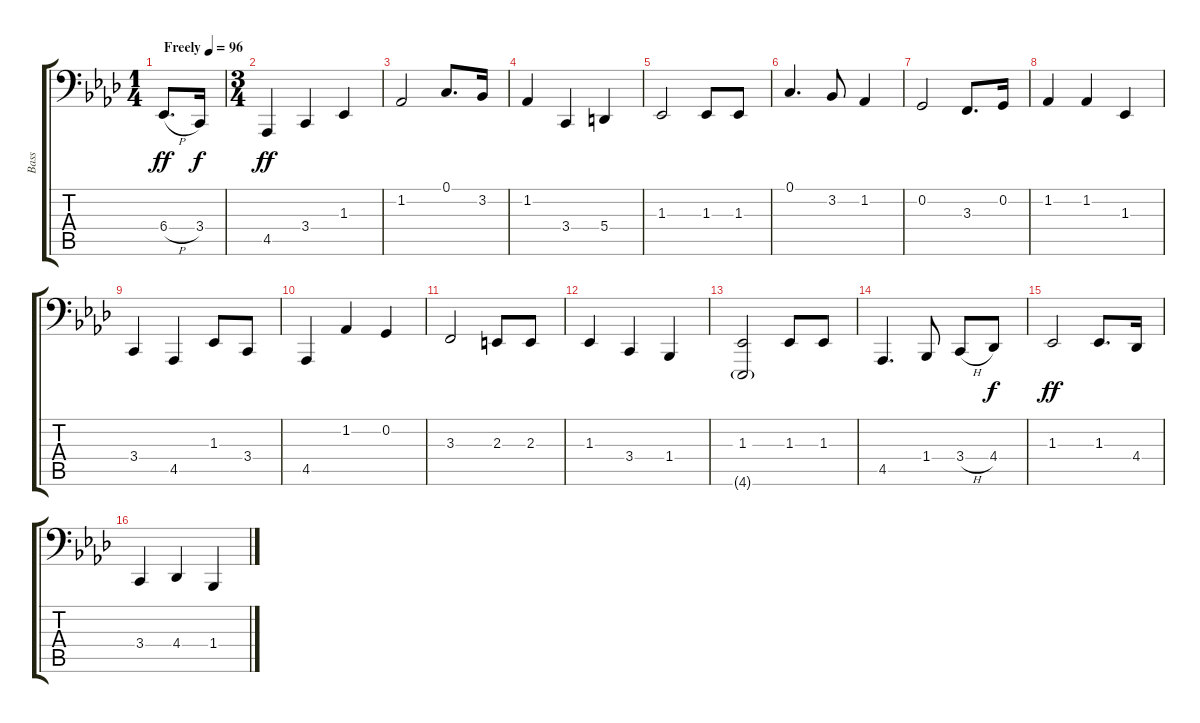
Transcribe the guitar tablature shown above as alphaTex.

\track ("Bass" "Bass") {instrument lead6voice}
\staff {score tabs}
\tuning (C3 G2 D2 A1 E1 B0) {hide}
\ts (1 4)
\tempo (96 "Freely")
\clef f4
\ks ab
6.4{h}.8{d dy ff instrument lead6voice} 3.4.16{dy f} |
\ts (3 4)
4.5.4{dy ff} 3.4.4 1.3.4 |
1.2.2 0.1.8{d} 3.2.16 |
1.2.4 3.4.4 5.4.4 |
1.3.2 1.3.8 1.3.8 |
0.1.4{d} 3.2.8 1.2.4 |
0.2.2 3.3.8{d} 0.2.16 |
1.2.4 1.2.4 1.3.4 |
3.4.4 4.5.4 1.3.8 3.4.8 |
4.5.4 1.2.4 0.2.4 |
3.3.2 2.3.8 2.3.8 |
1.3.4 3.4.4 1.4.4 |
(1.3 4.6{g}).2 1.3.8 1.3.8 |
4.5.4{d} 1.4.8 3.4{h}.8 4.4.8{dy f} |
1.3.2{dy ff} 1.3.8{d} 4.4.16 |
3.4.4 4.4.4 1.4.4
